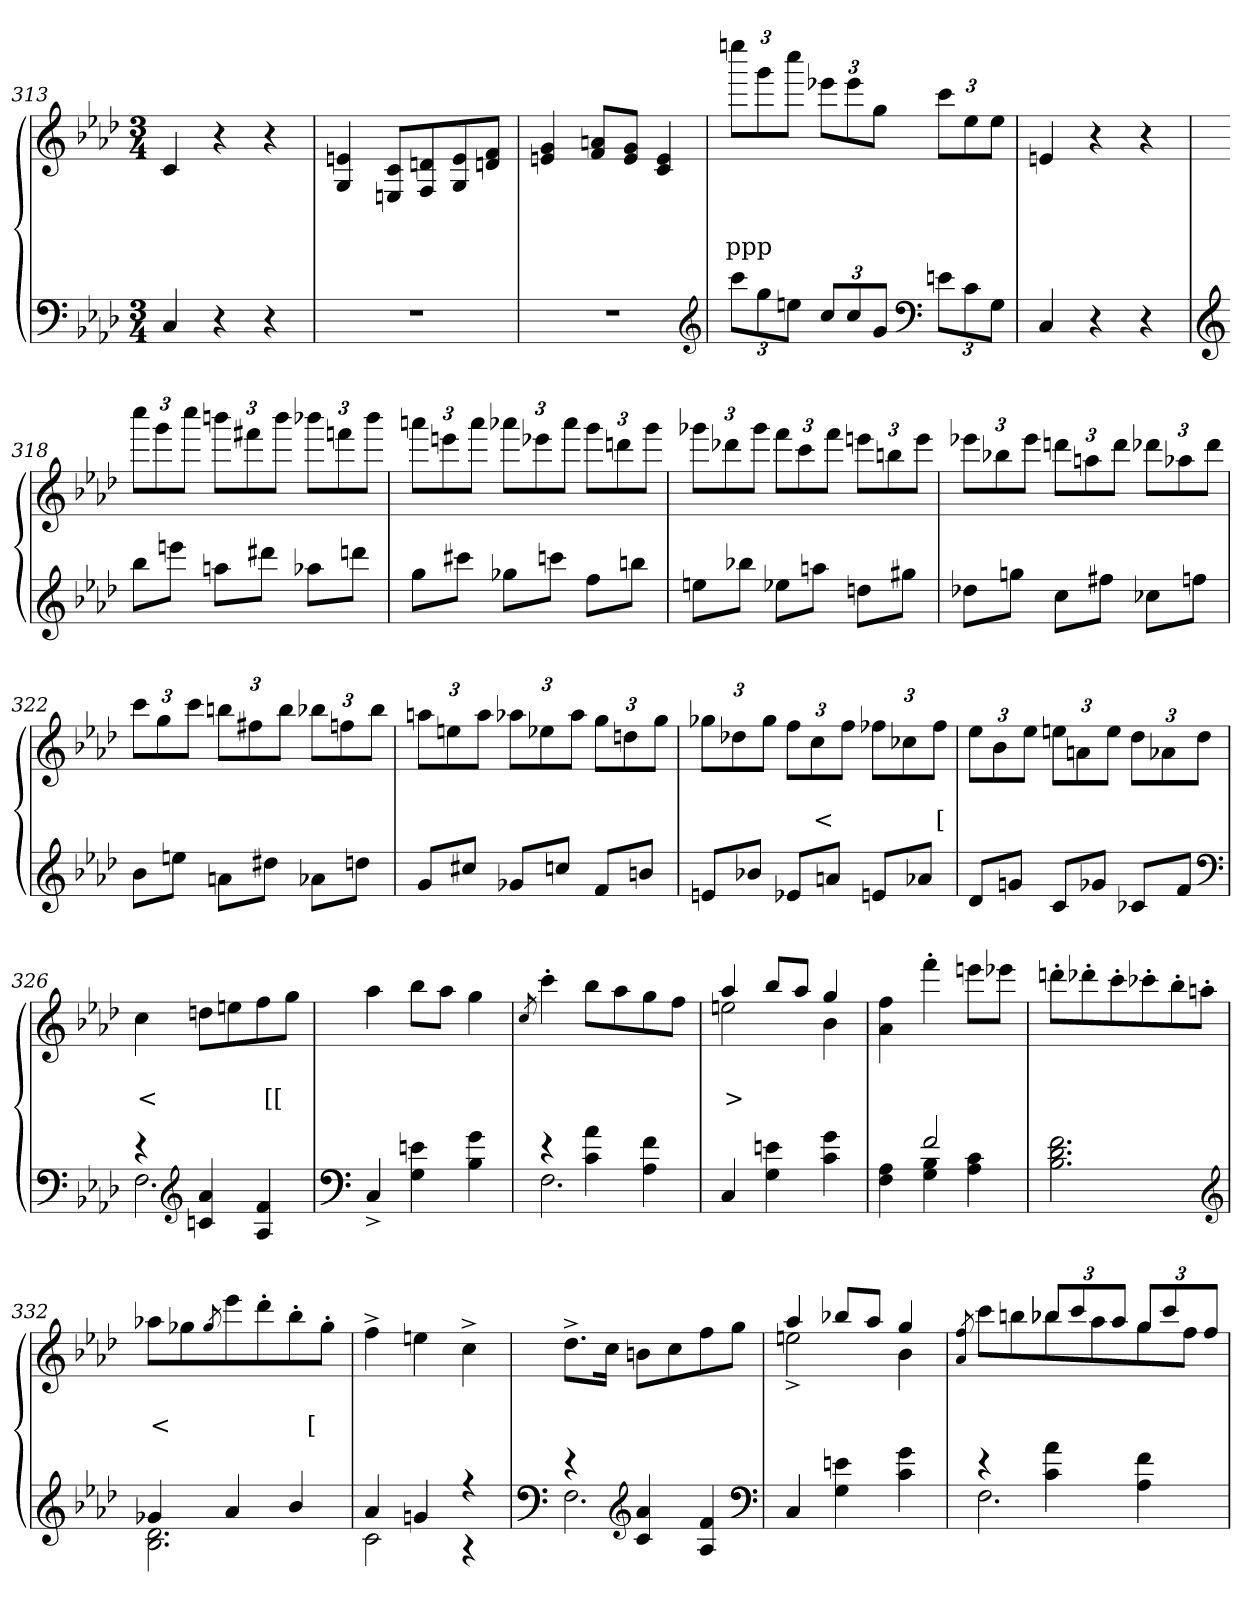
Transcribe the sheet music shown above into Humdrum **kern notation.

**kern	**kern	**text	**text
*part2	*part1	*part1	*part1
*staff2	*staff1	*staff1	*staff1
*clefF4	*clefG2	*	*
*k[b-e-a-d-]	*k[b-e-a-d-]	*	*
*M3/4	*M3/4	*	*
=313	=313	=313	=313
4C	4c	.	.
4r	4r	.	.
4r	4r	.	.
=314	=314	=314	=314
2.r	4en 4G	.	.
.	8c 8EnL	.	.
.	8dn 8F	.	.
.	8e 8G	.	.
.	8dn 8fJ	.	.
=315	=315	=315	=315
2.r	4en 4g	.	.
.	8f 8anL	.	.
.	8e 8gJ	.	.
.	4c 4e	.	.
*clefG2	*	*	*
=316	=316	=316	=316
12cccL	12eeeenL	.	ppp
12gg	12ggg	.	.
12eenJ	12ccccJ	.	.
12ccL	12eee-XL	.	.
12cc	12eee-	.	.
12gJ	12ggJ	.	.
*clefF4	*	*	*
12enL	12cccL	.	.
12c	12ee-	.	.
12GJ	12ee-J	.	.
=317	=317	=317	=317
4C	4en	.	.
4r	4r	.	.
4r	4r	.	.
=318	=318	=318	=318
*clefG2	*	*	*
8bb-L	12ccccL	.	.
.	12ggg	.	.
8eeenJ	.	.	.
.	12ccccJ	.	.
8aanL	12bbbnL	.	.
.	12fff#X	.	.
8ddd#XJ	.	.	.
.	12bbbJ	.	.
8aa-XL	12bbb-XL	.	.
.	12fffn	.	.
8dddnJ	.	.	.
.	12bbb-J	.	.
=319	=319	=319	=319
8ggL	12aaanL	.	.
.	12eeen	.	.
8ccc#XJ	.	.	.
.	12aaaJ	.	.
8gg-XL	12aaa-XL	.	.
.	12eee-X	.	.
8cccnJ	.	.	.
.	12aaa-J	.	.
8ffL	12gggL	.	.
.	12dddn	.	.
8bbnJ	.	.	.
.	12gggJ	.	.
=320	=320	=320	=320
8eenL	12ggg-XL	.	.
.	12ddd-X	.	.
8bb-XJ	.	.	.
.	12ggg-J	.	.
8ee-XL	12fffL	.	.
.	12ccc	.	.
8aanJ	.	.	.
.	12fffJ	.	.
8ddnL	12eeenL	.	.
.	12bbn	.	.
8gg#XJ	.	.	.
.	12eeeJ	.	.
=321	=321	=321	=321
8dd-XL	12eee-XL	.	.
.	12bb-X	.	.
8ggnJ	.	.	.
.	12eee-J	.	.
8ccL	12dddnL	.	.
.	12aan	.	.
8ff#XJ	.	.	.
.	12dddJ	.	.
8cc-XL	12ddd-XL	.	.
.	12aa-X	.	.
8ffnJ	.	.	.
.	12ddd-J	.	.
=322	=322	=322	=322
8b-L	12cccL	.	.
.	12gg	.	.
8eenJ	.	.	.
.	12cccJ	.	.
8anL	12bbnL	.	.
.	12ff#X	.	.
8dd#XJ	.	.	.
.	12bbJ	.	.
8a-XL	12bb-XL	.	.
.	12ffn	.	.
8ddnJ	.	.	.
.	12bb-J	.	.
=323	=323	=323	=323
8gL	12aanL	.	.
.	12een	.	.
8cc#XJ	.	.	.
.	12aaJ	.	.
8g-XL	12aa-XL	.	.
.	12ee-X	.	.
8ccnJ	.	.	.
.	12aa-J	.	.
8fL	12ggL	.	.
.	12ddn	.	.
8bnJ	.	.	.
.	12ggJ	.	.
=324	=324	=324	=324
8enL	12gg-XL	.	.
.	12dd-X	.	.
8b-XJ	.	.	.
.	12gg-J	.	.
8e-XL	12ffL	.	.
.	12cc	.	<
8anJ	.	.	.
.	12ffJ	.	.
8enL	12ff-XL	.	.
.	12cc-X	.	.
8a-XJ	.	.	.
.	12ff-J	.	[
=325	=325	=325	=325
8d-L	12ee-L	.	.
.	12b-	.	.
8gnJ	.	.	.
.	12ee-J	.	.
8cL	12eenL	.	.
.	12an	.	.
8g-XJ	.	.	.
.	12eeJ	.	.
8c-XL	12dd-L	.	.
.	12a-X	.	.
8fJ	.	.	.
.	12dd-J	.	.
*clefF4	*	*	*
=326	=326	=326	=326
*^	*	*	*
4r	2.F	4cc	.	<
*clefG2	*	*	*	*
4cn 4a-	.	8ddnL	.	.
.	.	8een	.	.
4A- 4f	.	8ff	.	.
.	.	8ggJ	.	[[
*v	*v	*	*	*
=327	=327	=327	=327
*clefF4	*	*	*
4C^>	4aa-	.	.
4G 4en	8bb-\L	.	.
.	8aa-\J	.	.
4B- 4g	4gg\	.	.
=328	=328	=328	=328
.	8qcc/	.	.
*^	*	*	*
4r	2.F	4ccc'>	.	.
4c 4a-\	.	8bb-L	.	.
.	.	8aa-	.	.
4A- 4f\	.	8gg	.	.
.	.	8ffJ	.	.
*v	*v	*	*	*
=329	=329	=329	=329
*	*^	*	*
4C/	4aa-	2een	.	>
4G 4en	8bb-L	.	.	.
.	8aa-J	.	.	.
4c 4g	4gg	4b-	.	.
*	*v	*v	*	*
=330	=330	=330	=330
*^	*	*	*
4A- 4F\	4ryy	4a- 4ff	.	.
4B- 4G\	2f/	4fff'>	.	.
4c 4A-\	.	8eeenL	.	.
.	.	8eee-XJ	.	.
*v	*v	*	*	*
=331	=331	=331	=331
2.B- 2.d- 2.f	8dddn'>L	.	.
.	8ddd-X'>	.	.
.	8ccc'>	.	.
.	8ccc-X'>	.	.
.	8bb-'>	.	.
.	8aan'>J	.	.
*clefG2	*	*	*
=332	=332	=332	=332
*^	*	*	*
4g-X	2.B- 2.d-	8aa-XL	.	<
.	.	8gg-X	.	.
.	.	8qgg-/	.	.
4a-	.	8eee-	.	.
.	.	8ddd-'>	.	.
4b-/	.	8bb-'>	.	.
.	.	8gg-'>J	.	[
=333	=333	=333	=333	=333
4a-	2c	4ff^>	.	.
4gn	.	4een	.	.
4r	4r	4cc^>	.	.
=334	=334	=334	=334	=334
*clefF4	*	*	*	*
4r	2.F	8.dd-^>L	.	.
.	.	16ccJ	.	.
*clefG2	*	*	*	*
4a- 4c	.	8bnL	.	.
.	.	8cc	.	.
4f 4A-	.	8ff	.	.
.	.	8ggJ	.	.
*v	*v	*	*	*
*clefF4	*	*	*
=335	=335	=335	=335
*	*^	*	*
4C/	4aa-	2een^>	.	.
4G 4en	8bb-XL	.	.	.
.	8aa-J	.	.	.
4c 4g	4gg	4b-	.	.
=336	=336	=336	=336	=336
.	8qff 8qa-/	.	.	.
*^	*	*	*	*
4r	2.F	4ryy	8ccc\L	.	.
.	.	.	8bbn	.	.
4a-\ 4c	.	12bb-/L	8bb-X	.	.
.	.	12ccc	.	.	.
.	.	.	8aa-	.	.
.	.	12aa-J	.	.	.
4f\ 4A-	.	12ggL	8gg	.	.
.	.	12ccc/	.	.	.
.	.	.	8ffJ	.	.
.	.	12ffJ	.	.	.
*v	*v	*	*	*	*
*	*v	*v	*	*
=	=	=	=
*-	*-	*-	*-
